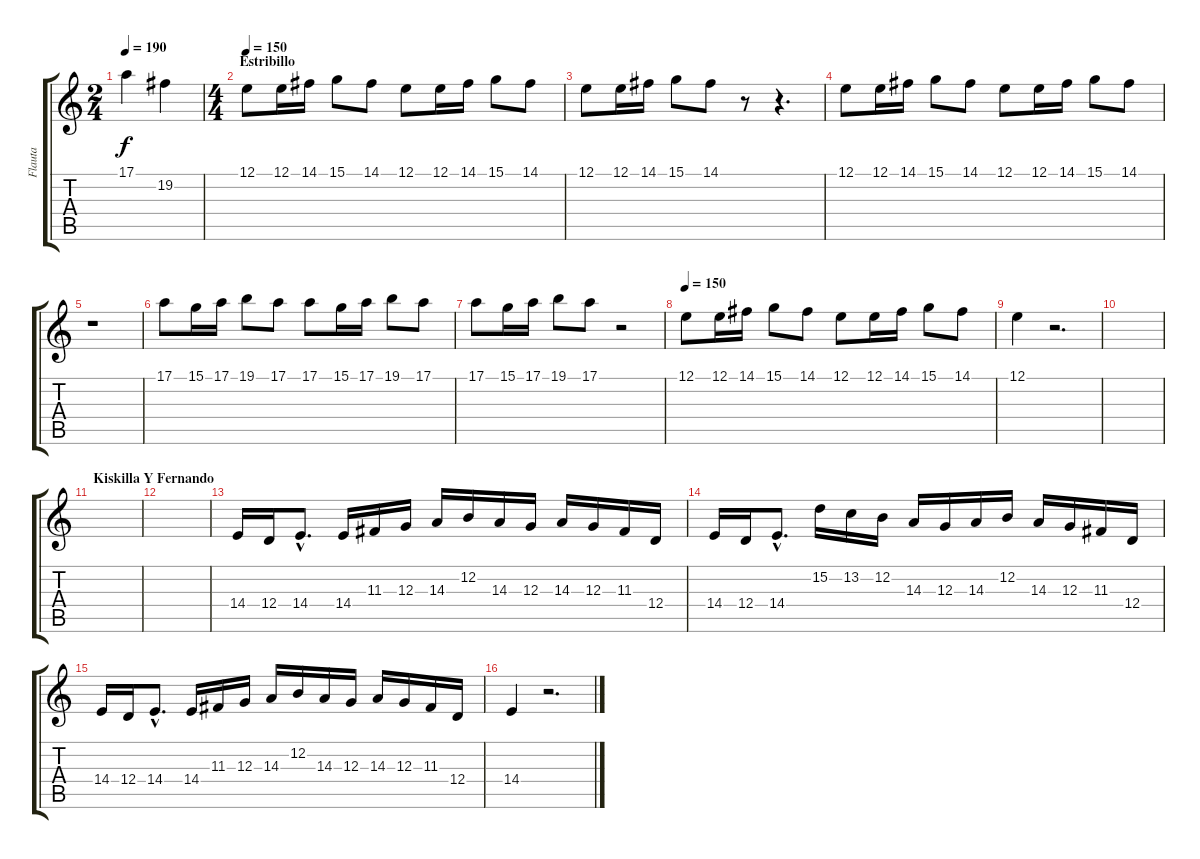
\track ("Flauta" "Flauta") {instrument flute}
\staff {score tabs}
\tuning (E4 B3 G3 D3 A2 E2) {hide}
\ts (2 4)
\tempo 190
\clef g2
\ks c
17.1.4{dy f} 19.2.4 |
\ts (4 4)
\section ("" "Estribillo")
\tempo 150
12.1.8 12.1.16 14.1.16 15.1.8 14.1.8 12.1.8 12.1.16 14.1.16 15.1.8 14.1.8 |
12.1.8 12.1.16 14.1.16 15.1.8 14.1.8 r.8 r.4{d} |
12.1.8 12.1.16 14.1.16 15.1.8 14.1.8 12.1.8 12.1.16 14.1.16 15.1.8 14.1.8 |
r.1 |
17.1.8 15.1.16 17.1.16 19.1.8 17.1.8 17.1.8 15.1.16 17.1.16 19.1.8 17.1.8 |
17.1.8 15.1.16 17.1.16 19.1.8 17.1.8 r.2 |
\tempo 150
12.1.8 12.1.16 14.1.16 15.1.8 14.1.8 12.1.8 12.1.16 14.1.16 15.1.8 14.1.8 |
12.1.4 r.2{d} |
|
\section ("" "Kiskilla Y Fernando")
|
|
14.4.16{volume 10} 12.4.16 14.4{hac}.8{d} 14.4.16 11.3.16 12.3.16 14.3.16 12.2.16 14.3.16 12.3.16 14.3.16 12.3.16 11.3.16 12.4.16 |
14.4.16 12.4.16 14.4{hac}.8{d} 15.2.16 13.2.16 12.2.16 14.3.16 12.3.16 14.3.16 12.2.16 14.3.16 12.3.16 11.3.16 12.4.16 |
14.4.16{volume 10} 12.4.16 14.4{hac}.8{d} 14.4.16 11.3.16 12.3.16 14.3.16 12.2.16 14.3.16 12.3.16 14.3.16 12.3.16 11.3.16 12.4.16 |
14.4.4 r.2{d}
